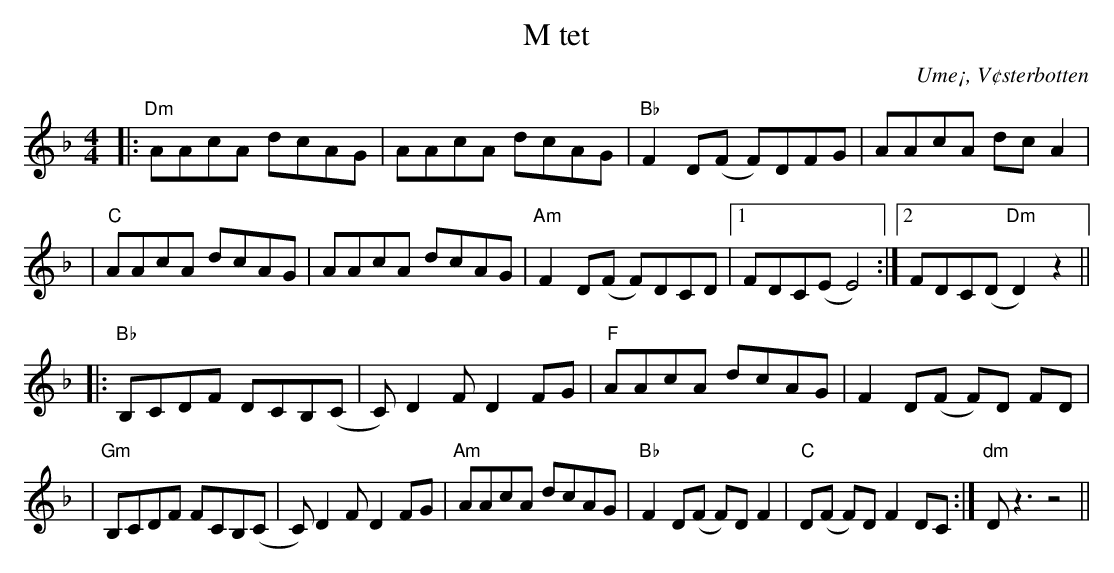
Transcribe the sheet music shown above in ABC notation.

X:1
T:M tet
O:Ume¡, V¢sterbotten
M:4/4
L:1/8
K:Dm
|: "Dm" AAcA dcAG | AAcA dcAG | "Bb" F2D(F F)DFG | AAcA dcA2 |
|"C" AAcA dcAG | AAcA dcAG |"Am" F2D(F F)DCD |1 FDC(E E4) :|2 FDC(D "Dm"D2)z2 ||
|:"Bb"B,CDF DCB,(C | C)D2F D2FG |"F" AAcA dcAG | F2 D(F F)D FD |
|"Gm" B,CDF FCB,(C | C)D2F D2FG |"Am" AAcA dcAG | "Bb" F2D(F F)DF2 |"C"D(F F)D F2 DC:|"dm"Dz3 z4 ||
